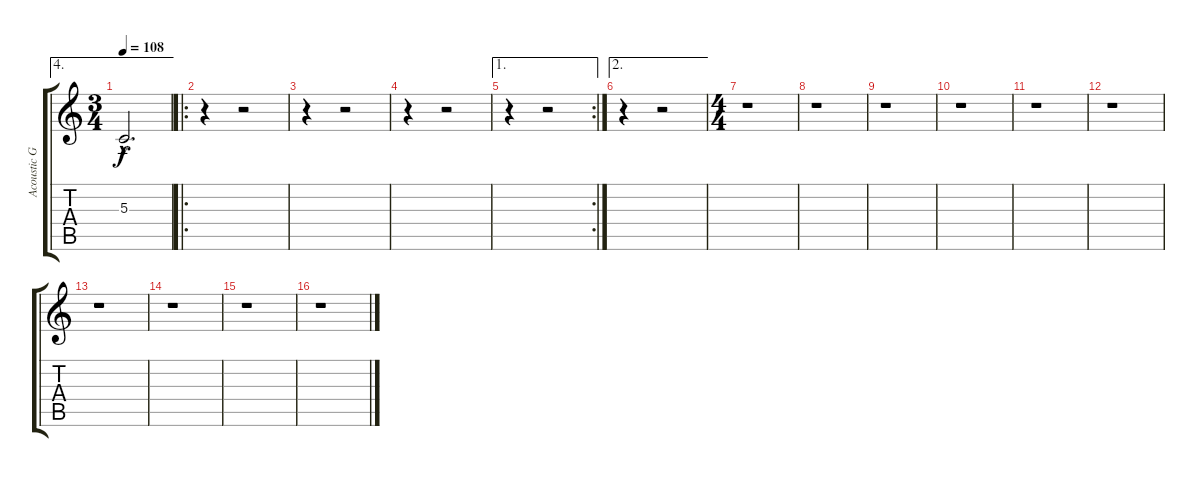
\track ("Acoustic Guitar 2" "Acoustic G") {instrument helicopter}
\staff {score tabs}
\tuning (E4 B3 G3 D3 A2 E2) {hide}
\ae 4
\ts (3 4)
\tempo 108
\clef g2
\ks c
5.3{hac}.2{d dy f} |
\ro
r.4 r.2 |
r.4 r.2 |
r.4 r.2 |
\ae 1
\rc 2
r.4 r.2 |
\ae 2
r.4 r.2 |
\ts (4 4)
r.1 |
r.1 |
r.1 |
r.1 |
r.1 |
r.1 |
r.1 |
r.1 |
r.1 |
r.1
